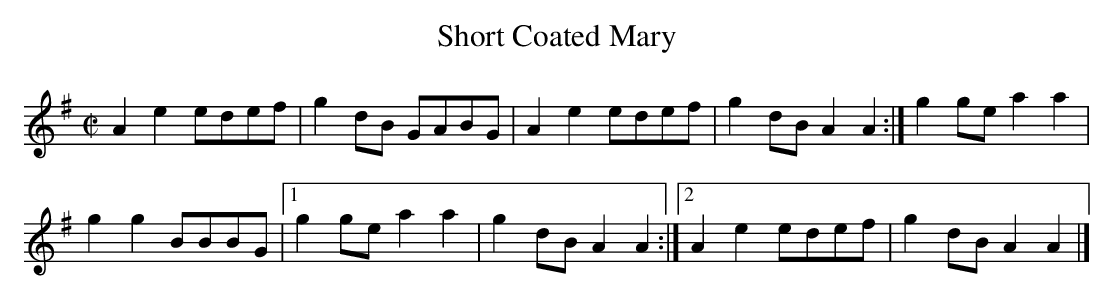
X:1
T:Short Coated Mary
M:C|
L:1/8
K:A Dor
A2e2 edef|g2dB GABG|   A2e2 edef|g2dB A2A2:|\
g2ge a2a2|
          g2g2 BBBG|[1 g2ge a2a2|g2dB A2A2:|\
                    [2 A2e2 edef|g2dB A2A2|]
